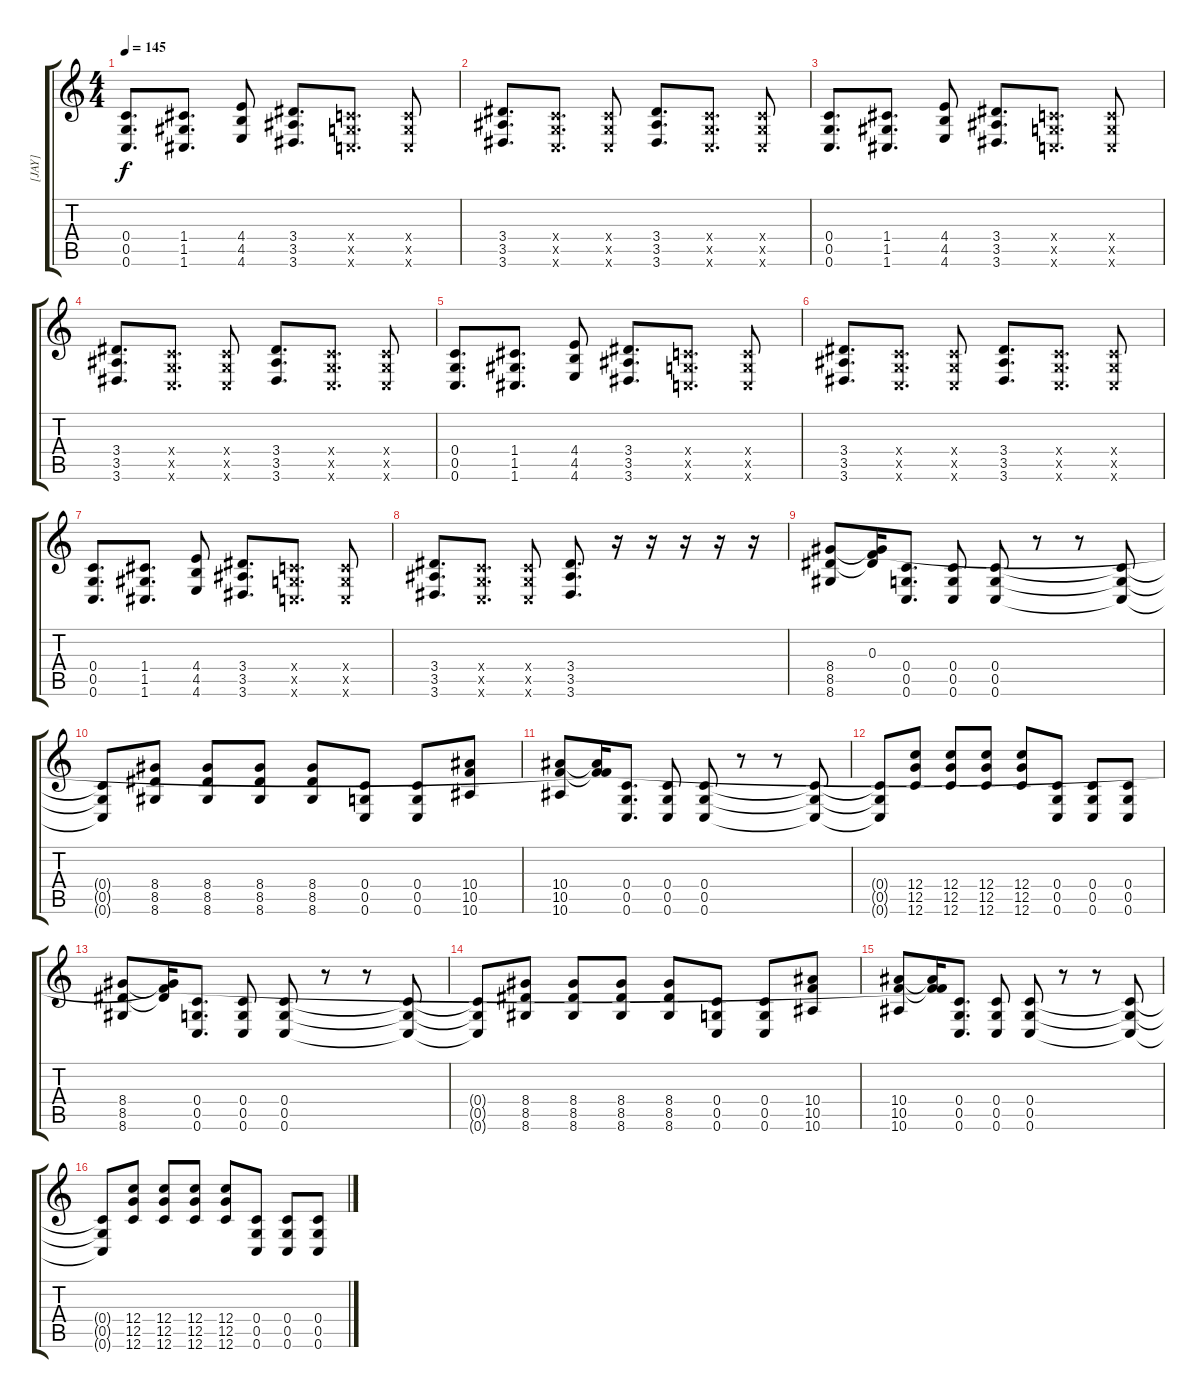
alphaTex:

\track ("[JAY]" "[JAY]") {instrument overdrivenguitar}
\staff {score tabs}
\tuning (D4 A3 F3 C3 G2 C2) {hide}
\ts (4 4)
\tempo 145
\clef g2
\ks c
(0.4 0.5 0.6).8{d dy f} (1.4 1.5 1.6).8{d} (4.4 4.5 4.6).8 (3.4 3.5 3.6).8{d} (0.4{x} 0.5{x} 0.6{x}).8{d} (0.4{x} 0.5{x} 0.6{x}).8 |
(3.4 3.5 3.6).8{d} (0.4{x} 0.5{x} 0.6{x}).8{d} (0.4{x} 0.5{x} 0.6{x}).8 (3.4 3.5 3.6).8{d} (0.4{x} 0.5{x} 0.6{x}).8{d} (0.4{x} 0.5{x} 0.6{x}).8 |
(0.4 0.5 0.6).8{d} (1.4 1.5 1.6).8{d} (4.4 4.5 4.6).8 (3.4 3.5 3.6).8{d} (0.4{x} 0.5{x} 0.6{x}).8{d} (0.4{x} 0.5{x} 0.6{x}).8 |
(3.4 3.5 3.6).8{d} (0.4{x} 0.5{x} 0.6{x}).8{d} (0.4{x} 0.5{x} 0.6{x}).8 (3.4 3.5 3.6).8{d} (0.4{x} 0.5{x} 0.6{x}).8{d} (0.4{x} 0.5{x} 0.6{x}).8 |
(0.4 0.5 0.6).8{d} (1.4 1.5 1.6).8{d} (4.4 4.5 4.6).8 (3.4 3.5 3.6).8{d} (0.4{x} 0.5{x} 0.6{x}).8{d} (0.4{x} 0.5{x} 0.6{x}).8 |
(3.4 3.5 3.6).8{d} (0.4{x} 0.5{x} 0.6{x}).8{d} (0.4{x} 0.5{x} 0.6{x}).8 (3.4 3.5 3.6).8{d} (0.4{x} 0.5{x} 0.6{x}).8{d} (0.4{x} 0.5{x} 0.6{x}).8 |
(0.4 0.5 0.6).8{d} (1.4 1.5 1.6).8{d} (4.4 4.5 4.6).8 (3.4 3.5 3.6).8{d} (0.4{x} 0.5{x} 0.6{x}).8{d} (0.4{x} 0.5{x} 0.6{x}).8 |
(3.4 3.5 3.6).8{d} (0.4{x} 0.5{x} 0.6{x}).8{d} (0.4{x} 0.5{x} 0.6{x}).8 (3.4 3.5 3.6).8{d} r.16 r.16 r.16 r.16 r.16 |
(8.4 8.5 8.6).8 (0.3 8.4{t} 8.5{t}).16 (0.4 0.5 0.6).8{d} (0.4 0.5 0.6).8 (0.4 0.5 0.6).8 r.8 r.8 (0.4{t} 0.5{t} 0.6{t}).8 |
(0.4{t} 0.5{t} 0.6{t}).8 (8.4 8.5 8.6).8 (8.4 8.5 8.6).8 (8.4 8.5 8.6).8 (8.4 8.5 8.6).8 (0.4 0.5 0.6).8 (0.4 0.5 0.6).8 (10.4 10.5 10.6).8 |
(10.4 10.5 10.6).8 (0.3{t} 10.4{t} 10.5{t}).16 (0.4 0.5 0.6).8{d} (0.4 0.5 0.6).8 (0.4 0.5 0.6).8 r.8 r.8 (0.4{t} 0.5{t} 0.6{t}).8 |
(0.4{t} 0.5{t} 0.6{t}).8 (12.4 12.5 12.6).8 (12.4 12.5 12.6).8 (12.4 12.5 12.6).8 (12.4 12.5 12.6).8 (0.4 0.5 0.6).8 (0.4 0.5 0.6).8 (0.4 0.5 0.6).8 |
(8.4 8.5 8.6).8 (0.3{t} 8.4{t} 8.5{t}).16 (0.4 0.5 0.6).8{d} (0.4 0.5 0.6).8 (0.4 0.5 0.6).8 r.8 r.8 (0.4{t} 0.5{t} 0.6{t}).8 |
(0.4{t} 0.5{t} 0.6{t}).8 (8.4 8.5 8.6).8 (8.4 8.5 8.6).8 (8.4 8.5 8.6).8 (8.4 8.5 8.6).8 (0.4 0.5 0.6).8 (0.4 0.5 0.6).8 (10.4 10.5 10.6).8 |
(10.4 10.5 10.6).8 (0.3{t} 10.4{t} 10.5{t}).16 (0.4 0.5 0.6).8{d} (0.4 0.5 0.6).8 (0.4 0.5 0.6).8 r.8 r.8 (0.4{t} 0.5{t} 0.6{t}).8 |
(0.4{t} 0.5{t} 0.6{t}).8 (12.4 12.5 12.6).8 (12.4 12.5 12.6).8 (12.4 12.5 12.6).8 (12.4 12.5 12.6).8 (0.4 0.5 0.6).8 (0.4 0.5 0.6).8 (0.4 0.5 0.6).8
